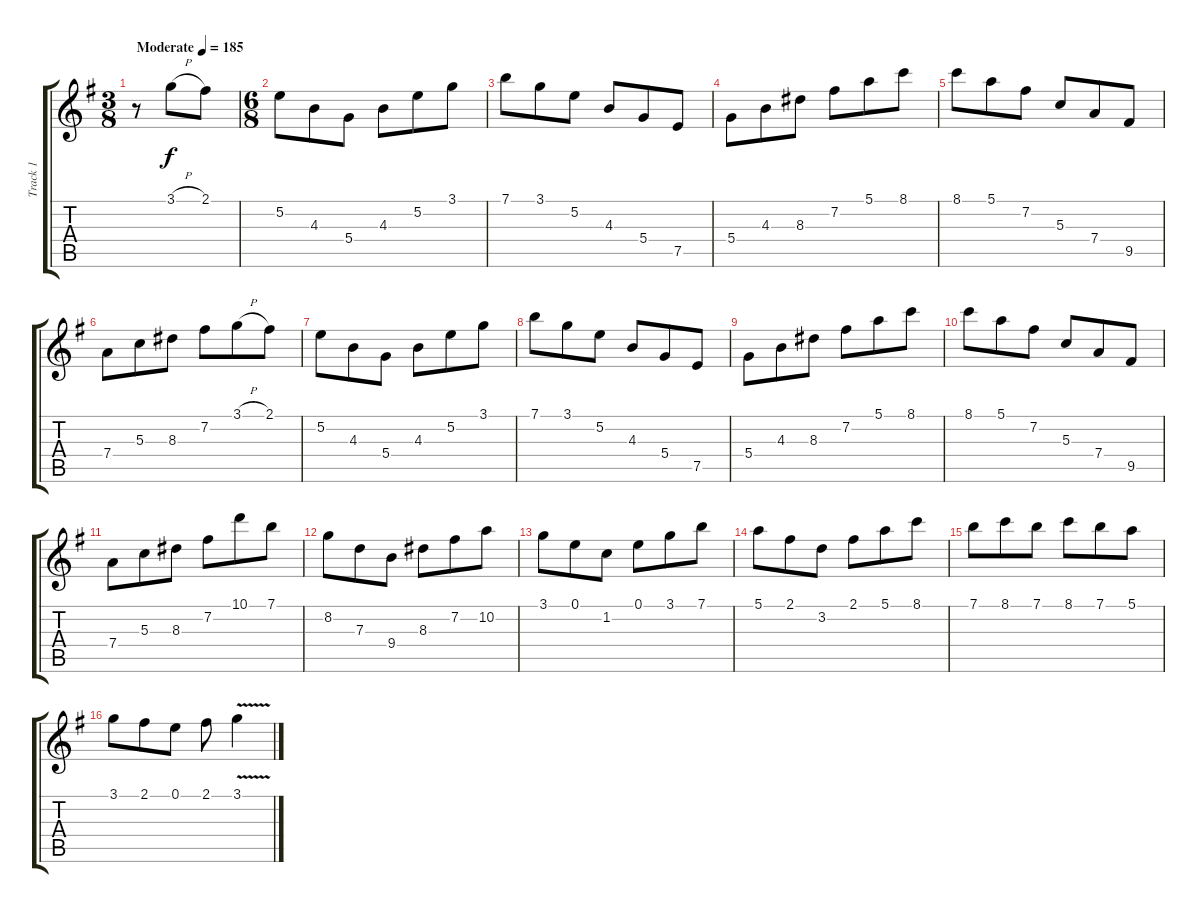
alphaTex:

\track ("Track 1" "Track 1") {instrument overdrivenguitar}
\staff {score tabs}
\tuning (E4 B3 G3 D3 A2 E2) {hide}
\ts (3 8)
\tempo (185 "Moderate")
\clef g2
\ks eminor
r.8{dy f instrument overdrivenguitar} 3.1{h}.8 2.1.8 |
\ts (6 8)
5.2.8 4.3.8 5.4.8 4.3.8 5.2.8 3.1.8 |
7.1.8 3.1.8 5.2.8 4.3.8 5.4.8 7.5.8 |
5.4.8 4.3.8 8.3.8 7.2.8 5.1.8 8.1.8 |
8.1.8 5.1.8 7.2.8 5.3.8 7.4.8 9.5.8 |
7.4.8 5.3.8 8.3.8 7.2.8 3.1{h}.8 2.1.8 |
5.2.8 4.3.8 5.4.8 4.3.8 5.2.8 3.1.8 |
7.1.8 3.1.8 5.2.8 4.3.8 5.4.8 7.5.8 |
5.4.8 4.3.8 8.3.8 7.2.8 5.1.8 8.1.8 |
8.1.8 5.1.8 7.2.8 5.3.8 7.4.8 9.5.8 |
7.4.8 5.3.8 8.3.8 7.2.8 10.1.8 7.1.8 |
8.2.8 7.3.8 9.4.8 8.3.8 7.2.8 10.2.8 |
3.1.8 0.1.8 1.2.8 0.1.8 3.1.8 7.1.8 |
5.1.8 2.1.8 3.2.8 2.1.8 5.1.8 8.1.8 |
7.1.8 8.1.8 7.1.8 8.1.8 7.1.8 5.1.8 |
3.1.8 2.1.8 0.1.8 2.1.8 3.1{v}.4
